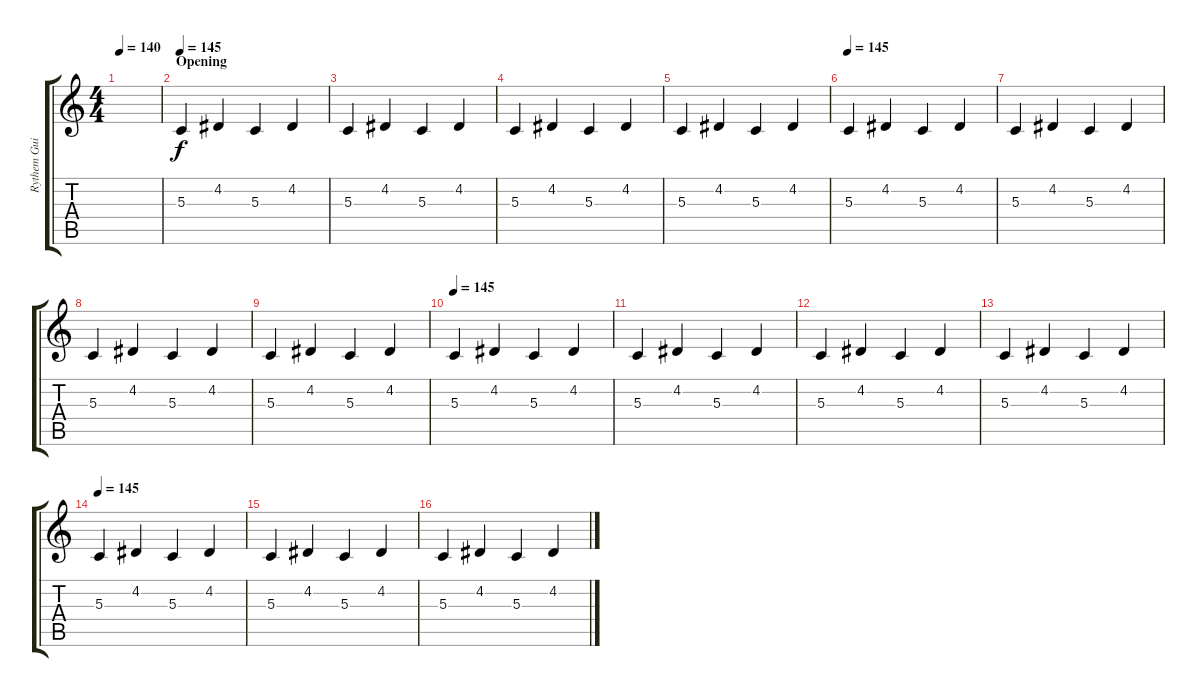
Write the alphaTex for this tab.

\track ("Rythem Guitar" "Rythem Gui") {instrument vibraphone}
\staff {score tabs}
\tuning (E4 B3 G3 D3 A2 E2) {hide}
\ts (4 4)
\tempo 140
\tempo 75
\tempo 140
\clef g2
\ks c
|
\section ("" "Opening")
\tempo 145
5.3.4 4.2.4 5.3.4 4.2.4 |
5.3.4 4.2.4 5.3.4 4.2.4 |
5.3.4 4.2.4 5.3.4 4.2.4 |
5.3.4 4.2.4 5.3.4 4.2.4 |
\tempo 145
5.3.4 4.2.4 5.3.4 4.2.4 |
5.3.4 4.2.4 5.3.4 4.2.4 |
5.3.4 4.2.4 5.3.4 4.2.4 |
5.3.4 4.2.4 5.3.4 4.2.4 |
\tempo 145
5.3.4 4.2.4 5.3.4 4.2.4 |
5.3.4 4.2.4 5.3.4 4.2.4 |
5.3.4 4.2.4 5.3.4 4.2.4 |
5.3.4 4.2.4 5.3.4 4.2.4 |
\tempo 145
5.3.4 4.2.4 5.3.4 4.2.4 |
5.3.4 4.2.4 5.3.4 4.2.4 |
5.3.4 4.2.4 5.3.4 4.2.4
